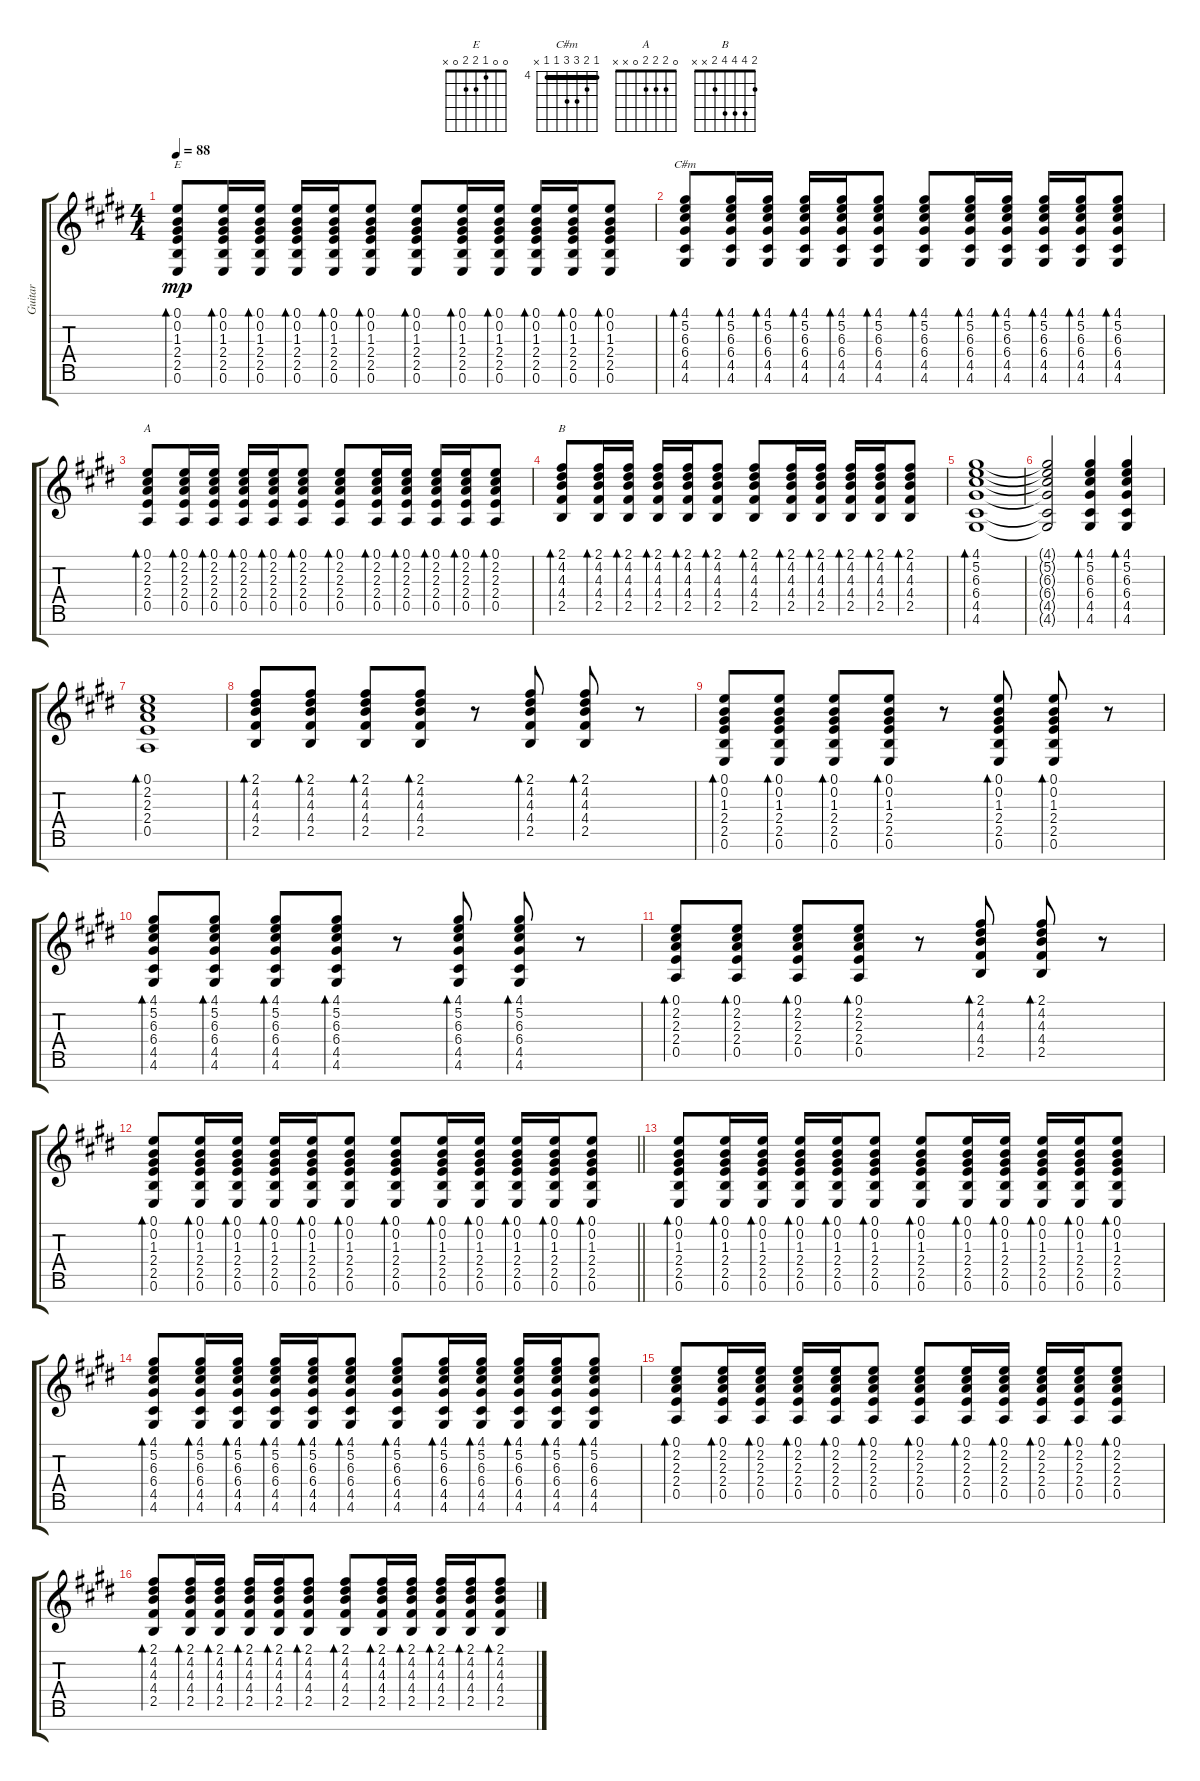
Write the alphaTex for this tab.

\track ("Guitar" "Guitar") {instrument electricguitarmuted}
\staff {score tabs}
\tuning (E4 B3 G3 D3 A2 E2 B1) {hide}
\chord ("E" 0 0 1 2 2 0 x)
\chord ("C#m" 4 5 6 6 4 4 x) {firstfret 4 barre 4}
\chord ("A" 0 2 2 2 0 x x)
\chord ("B" 2 4 4 4 2 x x) {barre 0}
\ts (4 4)
\tempo 88
\clef g2
\ks e
(0.1 0.2 1.3 2.4 2.5 0.6).8{bd 60 ch "E" dy mp} (0.1 0.2 1.3 2.4 2.5 0.6).16{bd 60} (0.1 0.2 1.3 2.4 2.5 0.6).16{bd 60} (0.1 0.2 1.3 2.4 2.5 0.6).16{bd 60} (0.1 0.2 1.3 2.4 2.5 0.6).16{bd 60} (0.1 0.2 1.3 2.4 2.5 0.6).8{bd 60} (0.1 0.2 1.3 2.4 2.5 0.6).8{bd 60} (0.1 0.2 1.3 2.4 2.5 0.6).16{bd 60} (0.1 0.2 1.3 2.4 2.5 0.6).16{bd 60} (0.1 0.2 1.3 2.4 2.5 0.6).16{bd 60} (0.1 0.2 1.3 2.4 2.5 0.6).16{bd 60} (0.1 0.2 1.3 2.4 2.5 0.6).8{bd 60} |
(4.1 5.2 6.3 6.4 4.5 4.6).8{bd 60 ch "C#m"} (4.1 5.2 6.3 6.4 4.5 4.6).16{bd 60} (4.1 5.2 6.3 6.4 4.5 4.6).16{bd 60} (4.1 5.2 6.3 6.4 4.5 4.6).16{bd 60} (4.1 5.2 6.3 6.4 4.5 4.6).16{bd 60} (4.1 5.2 6.3 6.4 4.5 4.6).8{bd 60} (4.1 5.2 6.3 6.4 4.5 4.6).8{bd 60} (4.1 5.2 6.3 6.4 4.5 4.6).16{bd 60} (4.1 5.2 6.3 6.4 4.5 4.6).16{bd 60} (4.1 5.2 6.3 6.4 4.5 4.6).16{bd 60} (4.1 5.2 6.3 6.4 4.5 4.6).16{bd 60} (4.1 5.2 6.3 6.4 4.5 4.6).8{bd 60} |
(0.1 2.2 2.3 2.4 0.5).8{bd 60 ch "A"} (0.1 2.2 2.3 2.4 0.5).16{bd 60} (0.1 2.2 2.3 2.4 0.5).16{bd 60} (0.1 2.2 2.3 2.4 0.5).16{bd 60} (0.1 2.2 2.3 2.4 0.5).16{bd 60} (0.1 2.2 2.3 2.4 0.5).8{bd 60} (0.1 2.2 2.3 2.4 0.5).8{bd 60} (0.1 2.2 2.3 2.4 0.5).16{bd 60} (0.1 2.2 2.3 2.4 0.5).16{bd 60} (0.1 2.2 2.3 2.4 0.5).16{bd 60} (0.1 2.2 2.3 2.4 0.5).16{bd 60} (0.1 2.2 2.3 2.4 0.5).8{bd 60} |
(2.1 4.2 4.3 4.4 2.5).8{bd 60 ch "B"} (2.1 4.2 4.3 4.4 2.5).16{bd 60} (2.1 4.2 4.3 4.4 2.5).16{bd 60} (2.1 4.2 4.3 4.4 2.5).16{bd 60} (2.1 4.2 4.3 4.4 2.5).16{bd 60} (2.1 4.2 4.3 4.4 2.5).8{bd 60} (2.1 4.2 4.3 4.4 2.5).8{bd 60} (2.1 4.2 4.3 4.4 2.5).16{bd 60} (2.1 4.2 4.3 4.4 2.5).16{bd 60} (2.1 4.2 4.3 4.4 2.5).16{bd 60} (2.1 4.2 4.3 4.4 2.5).16{bd 60} (2.1 4.2 4.3 4.4 2.5).8{bd 60} |
(4.1 5.2 6.3 6.4 4.5 4.6).1{bd 60} |
(4.1{t} 5.2{t} 6.3{t} 6.4{t} 4.5{t} 4.6{t}).2 (4.1 5.2 6.3 6.4 4.5 4.6).4{bd 60} (4.1 5.2 6.3 6.4 4.5 4.6).4{bd 60} |
(0.1 2.2 2.3 2.4 0.5).1{bd 60} |
(2.1 4.2 4.3 4.4 2.5).8{bd 60} (2.1 4.2 4.3 4.4 2.5).8{bd 60} (2.1 4.2 4.3 4.4 2.5).8{bd 60} (2.1 4.2 4.3 4.4 2.5).8{bd 60} r.8 (2.1 4.2 4.3 4.4 2.5).8{bd 60} (2.1 4.2 4.3 4.4 2.5).8{bd 60} r.8 |
(0.1 0.2 1.3 2.4 2.5 0.6).8{bd 60} (0.1 0.2 1.3 2.4 2.5 0.6).8{bd 60} (0.1 0.2 1.3 2.4 2.5 0.6).8{bd 60} (0.1 0.2 1.3 2.4 2.5 0.6).8{bd 60} r.8 (0.1 0.2 1.3 2.4 2.5 0.6).8{bd 60} (0.1 0.2 1.3 2.4 2.5 0.6).8{bd 60} r.8 |
(4.1 5.2 6.3 6.4 4.5 4.6).8{bd 60} (4.1 5.2 6.3 6.4 4.5 4.6).8{bd 60} (4.1 5.2 6.3 6.4 4.5 4.6).8{bd 60} (4.1 5.2 6.3 6.4 4.5 4.6).8{bd 60} r.8 (4.1 5.2 6.3 6.4 4.5 4.6).8{bd 60} (4.1 5.2 6.3 6.4 4.5 4.6).8{bd 60} r.8 |
(0.1 2.2 2.3 2.4 0.5).8{bd 60} (0.1 2.2 2.3 2.4 0.5).8{bd 60} (0.1 2.2 2.3 2.4 0.5).8{bd 60} (0.1 2.2 2.3 2.4 0.5).8{bd 60} r.8 (2.1 4.2 4.3 4.4 2.5).8{bd 60} (2.1 4.2 4.3 4.4 2.5).8{bd 60} r.8 |
\barLineRight lightlight
(0.1 0.2 1.3 2.4 2.5 0.6).8{bd 60} (0.1 0.2 1.3 2.4 2.5 0.6).16{bd 60} (0.1 0.2 1.3 2.4 2.5 0.6).16{bd 60} (0.1 0.2 1.3 2.4 2.5 0.6).16{bd 60} (0.1 0.2 1.3 2.4 2.5 0.6).16{bd 60} (0.1 0.2 1.3 2.4 2.5 0.6).8{bd 60} (0.1 0.2 1.3 2.4 2.5 0.6).8{bd 60} (0.1 0.2 1.3 2.4 2.5 0.6).16{bd 60} (0.1 0.2 1.3 2.4 2.5 0.6).16{bd 60} (0.1 0.2 1.3 2.4 2.5 0.6).16{bd 60} (0.1 0.2 1.3 2.4 2.5 0.6).16{bd 60} (0.1 0.2 1.3 2.4 2.5 0.6).8{bd 60} |
(0.1 0.2 1.3 2.4 2.5 0.6).8{bd 60} (0.1 0.2 1.3 2.4 2.5 0.6).16{bd 60} (0.1 0.2 1.3 2.4 2.5 0.6).16{bd 60} (0.1 0.2 1.3 2.4 2.5 0.6).16{bd 60} (0.1 0.2 1.3 2.4 2.5 0.6).16{bd 60} (0.1 0.2 1.3 2.4 2.5 0.6).8{bd 60} (0.1 0.2 1.3 2.4 2.5 0.6).8{bd 60} (0.1 0.2 1.3 2.4 2.5 0.6).16{bd 60} (0.1 0.2 1.3 2.4 2.5 0.6).16{bd 60} (0.1 0.2 1.3 2.4 2.5 0.6).16{bd 60} (0.1 0.2 1.3 2.4 2.5 0.6).16{bd 60} (0.1 0.2 1.3 2.4 2.5 0.6).8{bd 60} |
(4.1 5.2 6.3 6.4 4.5 4.6).8{bd 60} (4.1 5.2 6.3 6.4 4.5 4.6).16{bd 60} (4.1 5.2 6.3 6.4 4.5 4.6).16{bd 60} (4.1 5.2 6.3 6.4 4.5 4.6).16{bd 60} (4.1 5.2 6.3 6.4 4.5 4.6).16{bd 60} (4.1 5.2 6.3 6.4 4.5 4.6).8{bd 60} (4.1 5.2 6.3 6.4 4.5 4.6).8{bd 60} (4.1 5.2 6.3 6.4 4.5 4.6).16{bd 60} (4.1 5.2 6.3 6.4 4.5 4.6).16{bd 60} (4.1 5.2 6.3 6.4 4.5 4.6).16{bd 60} (4.1 5.2 6.3 6.4 4.5 4.6).16{bd 60} (4.1 5.2 6.3 6.4 4.5 4.6).8{bd 60} |
(0.1 2.2 2.3 2.4 0.5).8{bd 60} (0.1 2.2 2.3 2.4 0.5).16{bd 60} (0.1 2.2 2.3 2.4 0.5).16{bd 60} (0.1 2.2 2.3 2.4 0.5).16{bd 60} (0.1 2.2 2.3 2.4 0.5).16{bd 60} (0.1 2.2 2.3 2.4 0.5).8{bd 60} (0.1 2.2 2.3 2.4 0.5).8{bd 60} (0.1 2.2 2.3 2.4 0.5).16{bd 60} (0.1 2.2 2.3 2.4 0.5).16{bd 60} (0.1 2.2 2.3 2.4 0.5).16{bd 60} (0.1 2.2 2.3 2.4 0.5).16{bd 60} (0.1 2.2 2.3 2.4 0.5).8{bd 60} |
(2.1 4.2 4.3 4.4 2.5).8{bd 60} (2.1 4.2 4.3 4.4 2.5).16{bd 60} (2.1 4.2 4.3 4.4 2.5).16{bd 60} (2.1 4.2 4.3 4.4 2.5).16{bd 60} (2.1 4.2 4.3 4.4 2.5).16{bd 60} (2.1 4.2 4.3 4.4 2.5).8{bd 60} (2.1 4.2 4.3 4.4 2.5).8{bd 60} (2.1 4.2 4.3 4.4 2.5).16{bd 60} (2.1 4.2 4.3 4.4 2.5).16{bd 60} (2.1 4.2 4.3 4.4 2.5).16{bd 60} (2.1 4.2 4.3 4.4 2.5).16{bd 60} (2.1 4.2 4.3 4.4 2.5).8{bd 60}
